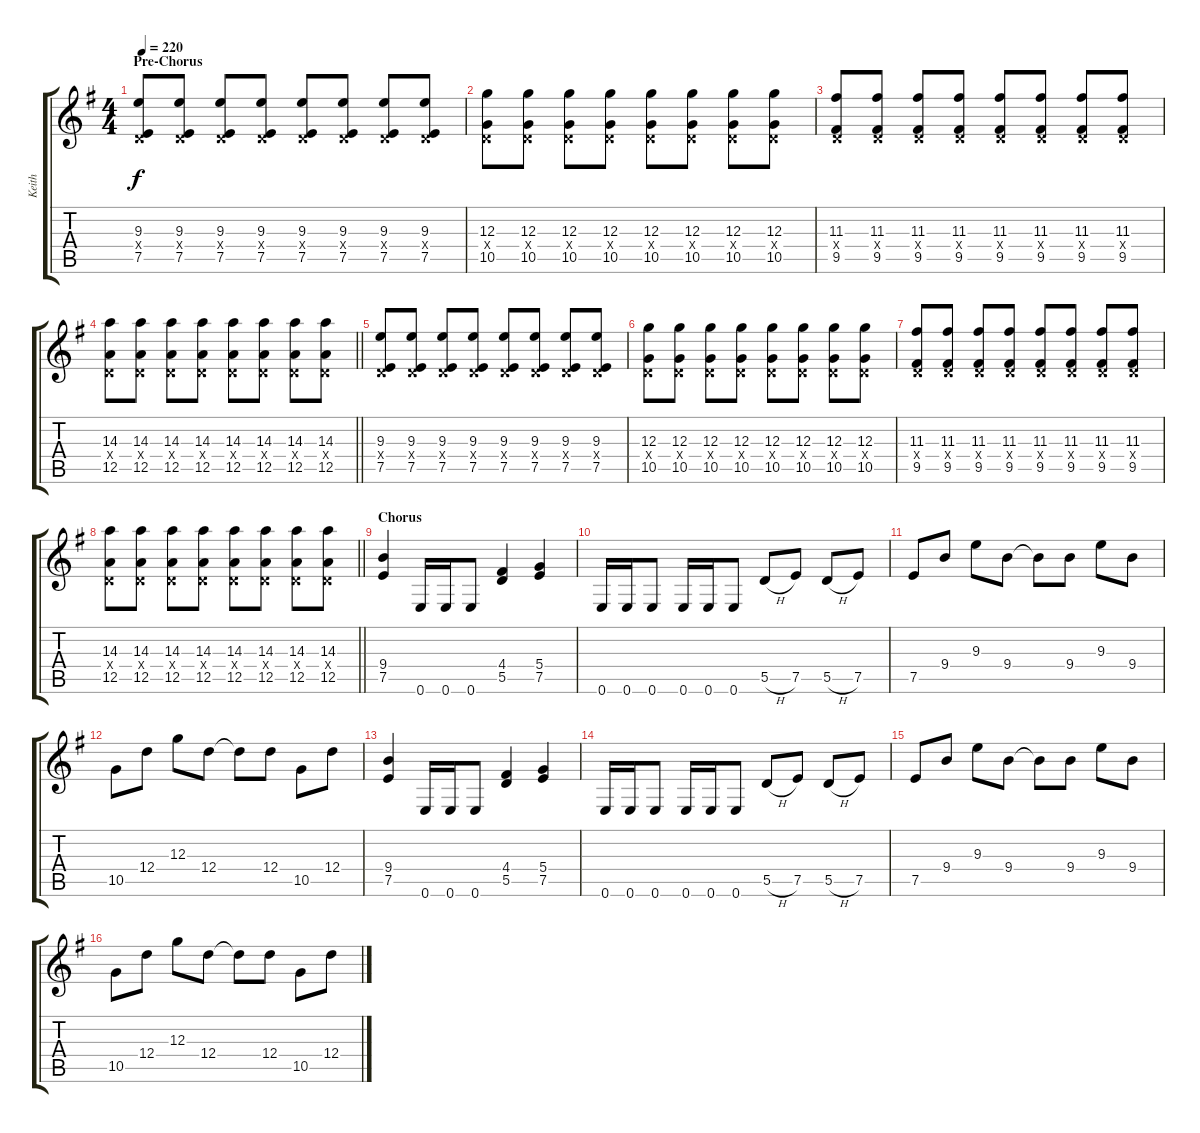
\track ("Keith" "Keith") {instrument distortionguitar}
\staff {score tabs}
\tuning (E4 B3 G3 D3 A2 E2) {hide}
\ts (4 4)
\section ("" "Pre-Chorus")
\tempo 220
\clef g2
\ks g
(9.3 0.4{x} 7.5).8{dy f} (9.3 0.4{x} 7.5).8 (9.3 0.4{x} 7.5).8 (9.3 0.4{x} 7.5).8 (9.3 0.4{x} 7.5).8 (9.3 0.4{x} 7.5).8 (9.3 0.4{x} 7.5).8 (9.3 0.4{x} 7.5).8 |
(12.3 0.4{x} 10.5).8 (12.3 0.4{x} 10.5).8 (12.3 0.4{x} 10.5).8 (12.3 0.4{x} 10.5).8 (12.3 0.4{x} 10.5).8 (12.3 0.4{x} 10.5).8 (12.3 0.4{x} 10.5).8 (12.3 0.4{x} 10.5).8 |
(11.3 0.4{x} 9.5).8 (11.3 0.4{x} 9.5).8 (11.3 0.4{x} 9.5).8 (11.3 0.4{x} 9.5).8 (11.3 0.4{x} 9.5).8 (11.3 0.4{x} 9.5).8 (11.3 0.4{x} 9.5).8 (11.3 0.4{x} 9.5).8 |
\barLineRight lightlight
(14.3 0.4{x} 12.5).8 (14.3 0.4{x} 12.5).8 (14.3 0.4{x} 12.5).8 (14.3 0.4{x} 12.5).8 (14.3 0.4{x} 12.5).8 (14.3 0.4{x} 12.5).8 (14.3 0.4{x} 12.5).8 (14.3 0.4{x} 12.5).8 |
(9.3 0.4{x} 7.5).8 (9.3 0.4{x} 7.5).8 (9.3 0.4{x} 7.5).8 (9.3 0.4{x} 7.5).8 (9.3 0.4{x} 7.5).8 (9.3 0.4{x} 7.5).8 (9.3 0.4{x} 7.5).8 (9.3 0.4{x} 7.5).8 |
(12.3 0.4{x} 10.5).8 (12.3 0.4{x} 10.5).8 (12.3 0.4{x} 10.5).8 (12.3 0.4{x} 10.5).8 (12.3 0.4{x} 10.5).8 (12.3 0.4{x} 10.5).8 (12.3 0.4{x} 10.5).8 (12.3 0.4{x} 10.5).8 |
(11.3 0.4{x} 9.5).8 (11.3 0.4{x} 9.5).8 (11.3 0.4{x} 9.5).8 (11.3 0.4{x} 9.5).8 (11.3 0.4{x} 9.5).8 (11.3 0.4{x} 9.5).8 (11.3 0.4{x} 9.5).8 (11.3 0.4{x} 9.5).8 |
\barLineRight lightlight
(14.3 0.4{x} 12.5).8 (14.3 0.4{x} 12.5).8 (14.3 0.4{x} 12.5).8 (14.3 0.4{x} 12.5).8 (14.3 0.4{x} 12.5).8 (14.3 0.4{x} 12.5).8 (14.3 0.4{x} 12.5).8 (14.3 0.4{x} 12.5).8 |
\section ("" "Chorus")
(9.4 7.5).4 0.6.16 0.6.16 0.6.8 (4.4 5.5).4 (5.4 7.5).4 |
0.6.16 0.6.16 0.6.8 0.6.16 0.6.16 0.6.8 5.5{h}.8 7.5.8 5.5{h}.8 7.5.8 |
7.5.8 9.4.8 9.3.8 9.4.8 9.4{t}.8 9.4.8 9.3.8 9.4.8 |
10.5.8 12.4.8 12.3.8 12.4.8 12.4{t}.8 12.4.8 10.5.8 12.4.8 |
(9.4 7.5).4 0.6.16 0.6.16 0.6.8 (4.4 5.5).4 (5.4 7.5).4 |
0.6.16 0.6.16 0.6.8 0.6.16 0.6.16 0.6.8 5.5{h}.8 7.5.8 5.5{h}.8 7.5.8 |
7.5.8 9.4.8 9.3.8 9.4.8 9.4{t}.8 9.4.8 9.3.8 9.4.8 |
10.5.8 12.4.8 12.3.8 12.4.8 12.4{t}.8 12.4.8 10.5.8 12.4.8
